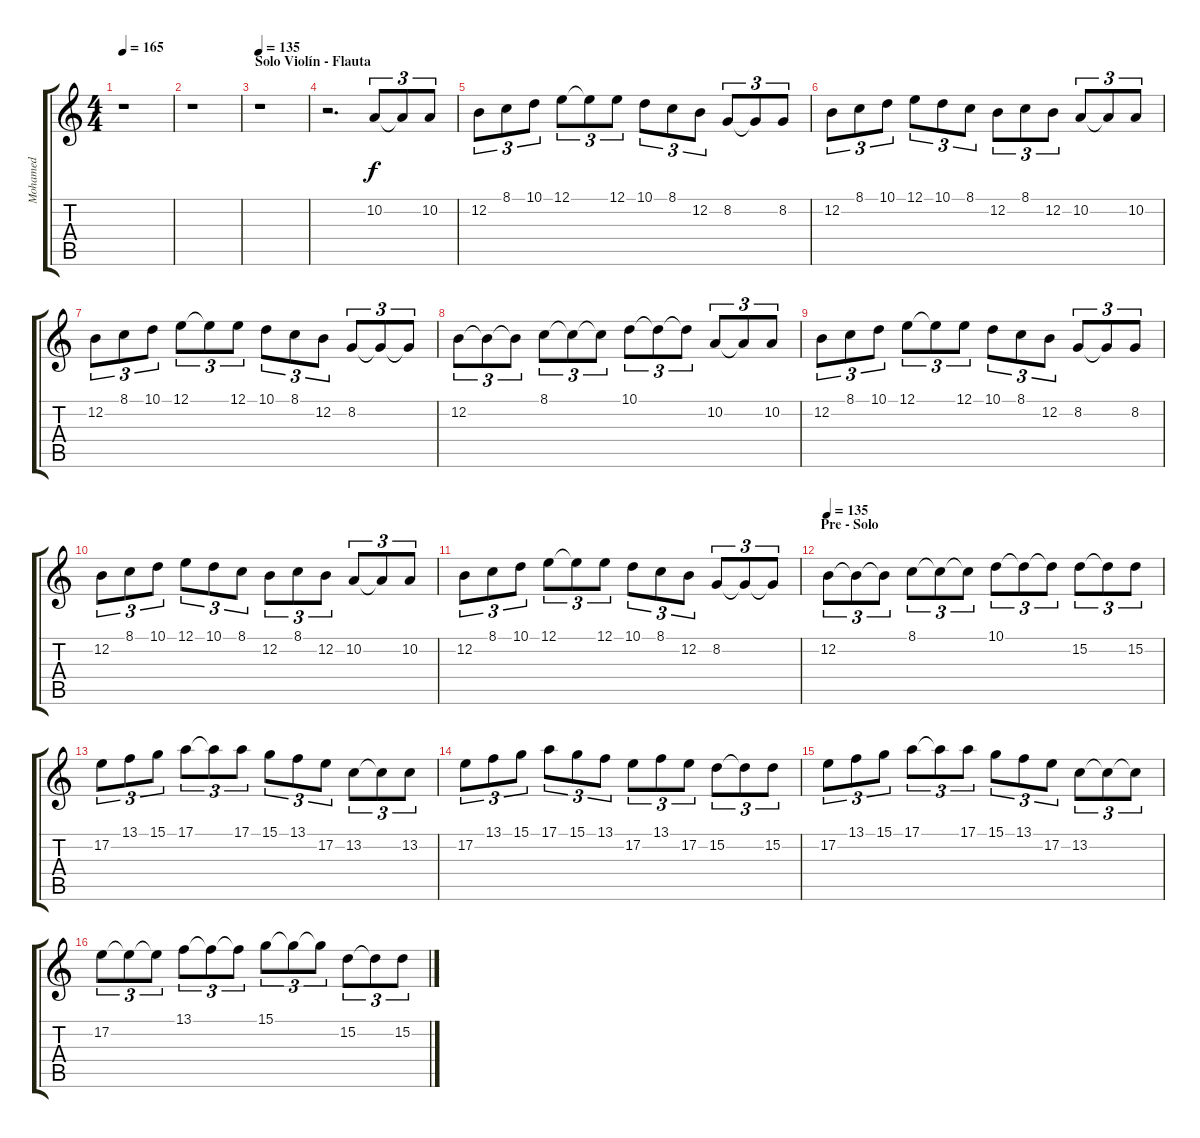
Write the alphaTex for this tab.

\track ("Mohamed" "Mohamed") {instrument violin}
\staff {score tabs}
\tuning (E4 B3 G3 D3 A2 E2) {hide}
\ts (4 4)
\tempo 165
\clef g2
\ks c
r.1{dy f} |
r.1 |
\section ("" "Solo Violín - Flauta")
\tempo 135
r.1 |
r.2{d volume 5 balance 4} 10.2.8{tu (3 2)} 10.2{t}.8{tu (3 2)} 10.2.8{tu (3 2)} |
12.2.8{tu (3 2)} 8.1.8{tu (3 2)} 10.1.8{tu (3 2)} 12.1.8{tu (3 2)} 12.1{t}.8{tu (3 2)} 12.1.8{tu (3 2)} 10.1.8{tu (3 2)} 8.1.8{tu (3 2)} 12.2.8{tu (3 2)} 8.2.8{tu (3 2)} 8.2{t}.8{tu (3 2)} 8.2.8{tu (3 2)} |
12.2.8{tu (3 2)} 8.1.8{tu (3 2)} 10.1.8{tu (3 2)} 12.1.8{tu (3 2)} 10.1.8{tu (3 2)} 8.1.8{tu (3 2)} 12.2.8{tu (3 2)} 8.1.8{tu (3 2)} 12.2.8{tu (3 2)} 10.2.8{tu (3 2)} 10.2{t}.8{tu (3 2)} 10.2.8{tu (3 2)} |
12.2.8{tu (3 2)} 8.1.8{tu (3 2)} 10.1.8{tu (3 2)} 12.1.8{tu (3 2)} 12.1{t}.8{tu (3 2)} 12.1.8{tu (3 2)} 10.1.8{tu (3 2)} 8.1.8{tu (3 2)} 12.2.8{tu (3 2)} 8.2.8{tu (3 2)} 8.2{t}.8{tu (3 2)} 8.2{t}.8{tu (3 2)} |
12.2.8{tu (3 2)} 12.2{t}.8{tu (3 2)} 12.2{t}.8{tu (3 2)} 8.1.8{tu (3 2)} 8.1{t}.8{tu (3 2)} 8.1{t}.8{tu (3 2)} 10.1.8{tu (3 2)} 10.1{t}.8{tu (3 2)} 10.1{t}.8{tu (3 2)} 10.2.8{tu (3 2)} 10.2{t}.8{tu (3 2)} 10.2.8{tu (3 2)} |
12.2.8{tu (3 2)} 8.1.8{tu (3 2)} 10.1.8{tu (3 2)} 12.1.8{tu (3 2)} 12.1{t}.8{tu (3 2)} 12.1.8{tu (3 2)} 10.1.8{tu (3 2)} 8.1.8{tu (3 2)} 12.2.8{tu (3 2)} 8.2.8{tu (3 2)} 8.2{t}.8{tu (3 2)} 8.2.8{tu (3 2)} |
12.2.8{tu (3 2)} 8.1.8{tu (3 2)} 10.1.8{tu (3 2)} 12.1.8{tu (3 2)} 10.1.8{tu (3 2)} 8.1.8{tu (3 2)} 12.2.8{tu (3 2)} 8.1.8{tu (3 2)} 12.2.8{tu (3 2)} 10.2.8{tu (3 2)} 10.2{t}.8{tu (3 2)} 10.2.8{tu (3 2)} |
12.2.8{tu (3 2)} 8.1.8{tu (3 2)} 10.1.8{tu (3 2)} 12.1.8{tu (3 2)} 12.1{t}.8{tu (3 2)} 12.1.8{tu (3 2)} 10.1.8{tu (3 2)} 8.1.8{tu (3 2)} 12.2.8{tu (3 2)} 8.2.8{tu (3 2)} 8.2{t}.8{tu (3 2)} 8.2{t}.8{tu (3 2)} |
\section ("" "Pre - Solo")
\tempo 135
12.2.8{tu (3 2)} 12.2{t}.8{tu (3 2)} 12.2{t}.8{tu (3 2)} 8.1.8{tu (3 2)} 8.1{t}.8{tu (3 2)} 8.1{t}.8{tu (3 2)} 10.1.8{tu (3 2)} 10.1{t}.8{tu (3 2)} 10.1{t}.8{tu (3 2)} 15.2.8{tu (3 2)} 15.2{t}.8{tu (3 2)} 15.2.8{tu (3 2)} |
17.2.8{tu (3 2)} 13.1.8{tu (3 2)} 15.1.8{tu (3 2)} 17.1.8{tu (3 2)} 17.1{t}.8{tu (3 2)} 17.1.8{tu (3 2)} 15.1.8{tu (3 2)} 13.1.8{tu (3 2)} 17.2.8{tu (3 2)} 13.2.8{tu (3 2)} 13.2{t}.8{tu (3 2)} 13.2.8{tu (3 2)} |
17.2.8{tu (3 2)} 13.1.8{tu (3 2)} 15.1.8{tu (3 2)} 17.1.8{tu (3 2)} 15.1.8{tu (3 2)} 13.1.8{tu (3 2)} 17.2.8{tu (3 2)} 13.1.8{tu (3 2)} 17.2.8{tu (3 2)} 15.2.8{tu (3 2)} 15.2{t}.8{tu (3 2)} 15.2.8{tu (3 2)} |
17.2.8{tu (3 2)} 13.1.8{tu (3 2)} 15.1.8{tu (3 2)} 17.1.8{tu (3 2)} 17.1{t}.8{tu (3 2)} 17.1.8{tu (3 2)} 15.1.8{tu (3 2)} 13.1.8{tu (3 2)} 17.2.8{tu (3 2)} 13.2.8{tu (3 2)} 13.2{t}.8{tu (3 2)} 13.2{t}.8{tu (3 2)} |
17.2.8{tu (3 2)} 17.2{t}.8{tu (3 2)} 17.2{t}.8{tu (3 2)} 13.1.8{tu (3 2)} 13.1{t}.8{tu (3 2)} 13.1{t}.8{tu (3 2)} 15.1.8{tu (3 2)} 15.1{t}.8{tu (3 2)} 15.1{t}.8{tu (3 2)} 15.2.8{tu (3 2)} 15.2{t}.8{tu (3 2)} 15.2.8{tu (3 2)}
